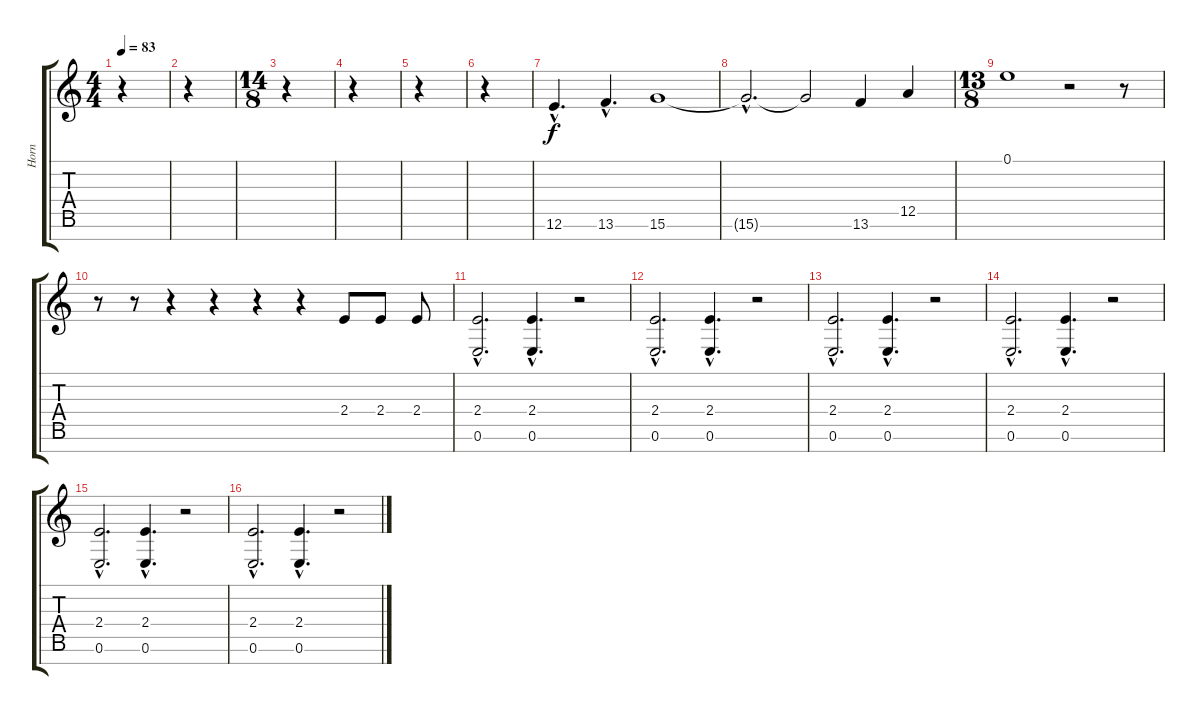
\track ("Horn" "Horn") {instrument frenchhorn}
\staff {score tabs}
\tuning (E5 B4 G4 D4 A3 E3 B2) {hide}
\ts (4 4)
\tempo 83
\clef g2
\ks c
r.4{dy f} |
r.4 |
\ts (14 8)
r.4 |
r.4 |
r.4 |
r.4 |
12.6{hac}.4{d} 13.6{hac}.4{d} 15.6.1 |
15.6{hac t}.2{d} 15.6{t}.2 13.6.4 12.5.4 |
\ts (13 8)
0.1.1{instrument stringensemble1} r.2 r.8 |
r.8 r.8 r.4 r.4 r.4 r.4 2.4.8{instrument stringensemble1} 2.4.8 2.4.8 |
(2.4{hac} 0.6{hac}).2{d} (2.4{hac} 0.6{hac}).4{d} r.2 |
(2.4{hac} 0.6{hac}).2{d} (2.4{hac} 0.6{hac}).4{d} r.2 |
(2.4{hac} 0.6{hac}).2{d} (2.4{hac} 0.6{hac}).4{d} r.2 |
(2.4{hac} 0.6{hac}).2{d} (2.4{hac} 0.6{hac}).4{d} r.2 |
(2.4{hac} 0.6{hac}).2{d} (2.4{hac} 0.6{hac}).4{d} r.2 |
(2.4{hac} 0.6{hac}).2{d} (2.4{hac} 0.6{hac}).4{d} r.2
